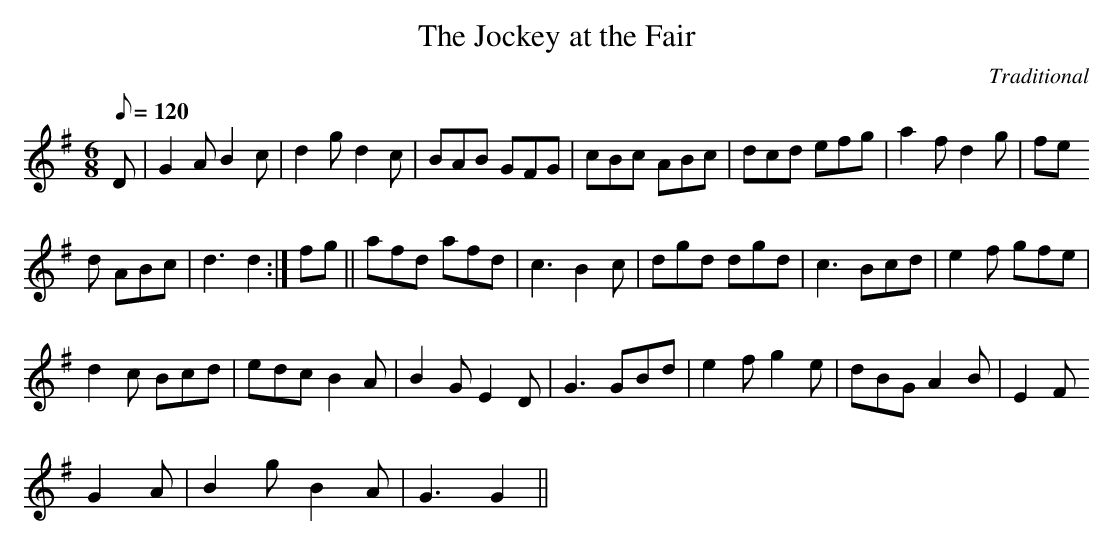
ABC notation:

X:1
T:The Jockey at the Fair
M:6/8
L:1/8
Q:120
C:Traditional
K:G
D | G2 A B2 c | d2 g d2 c | BAB GFG | cBc ABc | dcd efg | a2 f d2 g | fe
d ABc | d3 d2 :| fg || afd afd | c3 B2 c | dgd dgd | c3 Bcd | e2 f gfe |
 d2 c Bcd | edc B2 A | B2 G E2 D | G3 GBd | e2 f g2 e | dBG A2 B | E2 F
G2 A | B2 g B2 A | G3 G2 ||
